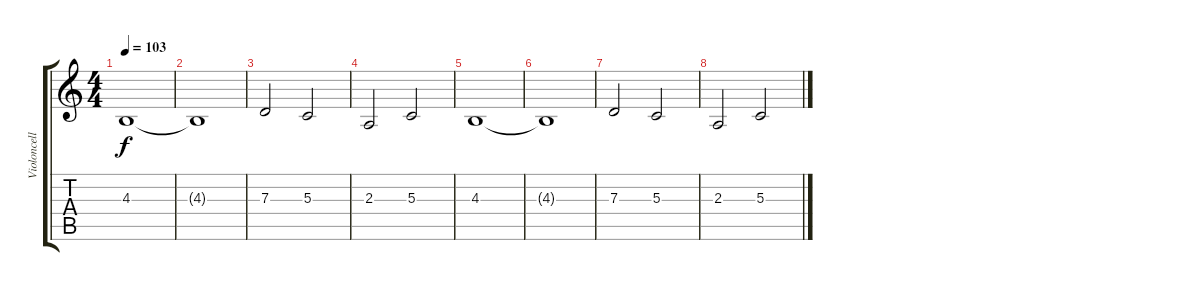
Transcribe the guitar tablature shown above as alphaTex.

\track ("Violoncello" "Violoncell") {instrument cello}
\staff {score tabs}
\tuning (E4 B3 G3 D3 A2 E2) {hide}
\ts (4 4)
\tempo 103
\clef g2
\ks c
4.3.1{dy f} |
4.3{t}.1 |
7.3.2 5.3.2 |
2.3.2 5.3.2 |
4.3.1 |
4.3{t}.1 |
7.3.2 5.3.2 |
2.3.2 5.3.2
